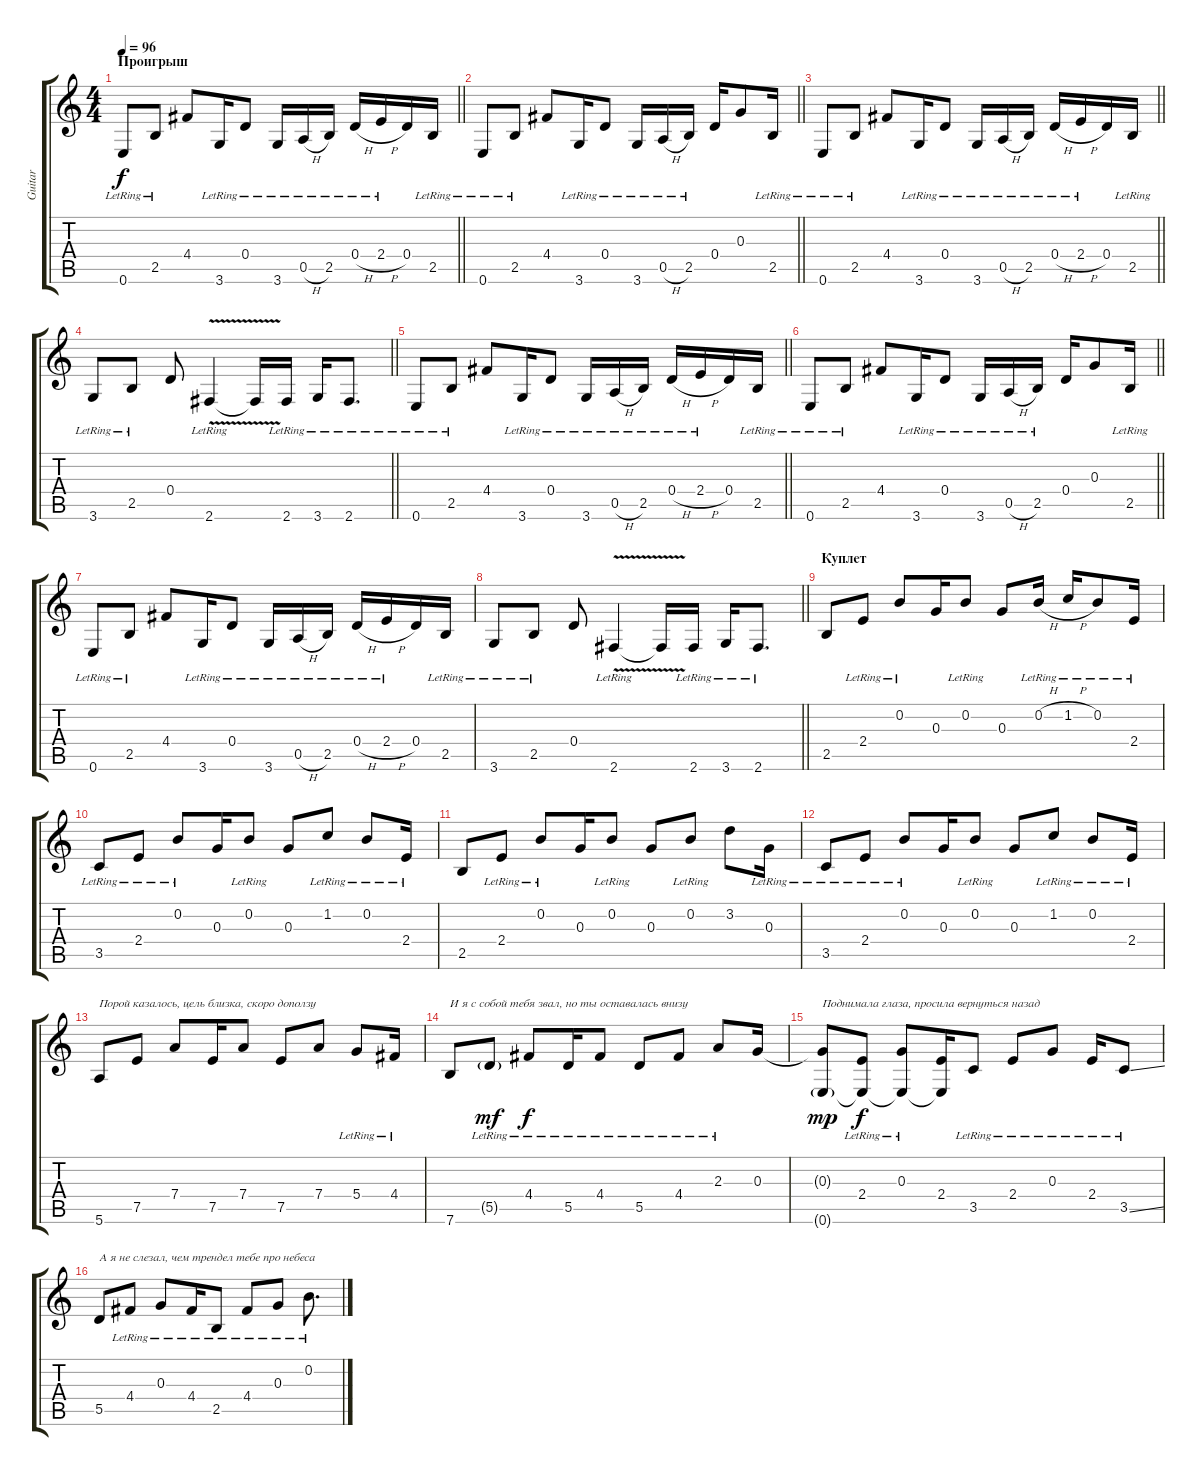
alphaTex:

\track ("Guitar" "Guitar") {instrument electricguitarclean}
\staff {score tabs}
\tuning (E4 B3 G3 D3 A2 E2) {hide}
\ts (4 4)
\section ("" "Проигрыш")
\tempo 96
\clef g2
\barLineRight lightlight
\ks c
0.6{lr}.8{dy f} 2.5{lr}.8 4.4.8 3.6{lr}.16 0.4{lr}.8 3.6{lr}.16 0.5{h lr}.16 2.5{lr}.16 0.4{h lr}.16 2.4{h lr}.16 0.4.16 2.5{lr}.16 |
\barLineRight lightlight
0.6{lr}.8 2.5{lr}.8 4.4.8 3.6{lr}.16 0.4{lr}.8 3.6{lr}.16 0.5{h lr}.16 2.5{lr}.16 0.4.16 0.3.8 2.5{lr}.16 |
\barLineRight lightlight
0.6{lr}.8 2.5{lr}.8 4.4.8 3.6{lr}.16 0.4{lr}.8 3.6{lr}.16 0.5{h lr}.16 2.5{lr}.16 0.4{h lr}.16 2.4{h lr}.16 0.4.16 2.5{lr}.16 |
\barLineRight lightlight
3.6{lr}.8 2.5{lr}.8 0.4.8 2.6{v lr}.4 2.6{t}.16 2.6{lr}.16 3.6{lr}.16 2.6{lr}.8{d} |
\barLineRight lightlight
0.6{lr}.8 2.5{lr}.8 4.4.8 3.6{lr}.16 0.4{lr}.8 3.6{lr}.16 0.5{h lr}.16 2.5{lr}.16 0.4{h lr}.16 2.4{h lr}.16 0.4.16 2.5{lr}.16 |
\barLineRight lightlight
0.6{lr}.8 2.5{lr}.8 4.4.8 3.6{lr}.16 0.4{lr}.8 3.6{lr}.16 0.5{h lr}.16 2.5{lr}.16 0.4.16 0.3.8 2.5{lr}.16 |
0.6{lr}.8 2.5{lr}.8 4.4.8 3.6{lr}.16 0.4{lr}.8 3.6{lr}.16 0.5{h lr}.16 2.5{lr}.16 0.4{h lr}.16 2.4{h lr}.16 0.4.16 2.5{lr}.16 |
\barLineRight lightlight
3.6{lr}.8 2.5{lr}.8 0.4.8 2.6{v lr}.4 2.6{t}.16 2.6{lr}.16 3.6{lr}.16 2.6{lr}.8{d} |
\section ("" "Куплет")
2.5.8 2.4{lr}.8 0.2{lr}.8 0.3.16 0.2{lr}.8 0.3.8 0.2{h lr}.16 1.2{h lr}.16 0.2{lr}.8 2.4{lr}.16 |
3.5{lr}.8 2.4{lr}.8 0.2{lr}.8 0.3.16 0.2{lr}.8 0.3.8 1.2{lr}.8 0.2{lr}.8 2.4{lr}.16 |
2.5.8 2.4{lr}.8 0.2{lr}.8 0.3.16 0.2{lr}.8 0.3.8 0.2{lr}.8 3.2.8 0.3{lr}.16 |
3.5{lr}.8 2.4{lr}.8 0.2{lr}.8 0.3.16 0.2{lr}.8 0.3.8 1.2{lr}.8 0.2{lr}.8 2.4{lr}.16 |
5.6.8{txt "Порой казалось, цель близка, скоро доползу"} 7.5.8 7.4.8 7.5.16 7.4.8 7.5.8 7.4.8 5.4{lr}.8 4.4{lr}.16 |
7.6.8{txt "И я с собой тебя звал, но ты оставалась внизу"} 5.5{g lr}.8{dy mf} 4.4{lr}.8{dy f} 5.5{lr}.16 4.4{lr}.8 5.5{lr}.8 4.4{lr}.8 2.3{lr}.8 0.3.16 |
(0.3{t} 0.6{g}).8{txt "Поднимала глаза, просила вернуться назад" dy mp} (2.4{lr} 0.6{t}).8{dy f} (0.3{lr} 0.6{t}).8 (2.4 0.6{t}).16 3.5{lr}.8 2.4{lr}.8 0.3{lr}.8 2.4{lr}.16 3.5{ss lr}.8 |
5.5.8{txt "А я не слезал, чем трендел тебе про небеса"} 4.4{lr}.8 0.3{lr}.8 4.4{lr}.16 2.5{lr}.8 4.4{lr}.8 0.3{lr}.8 0.2{lr}.8{d}
